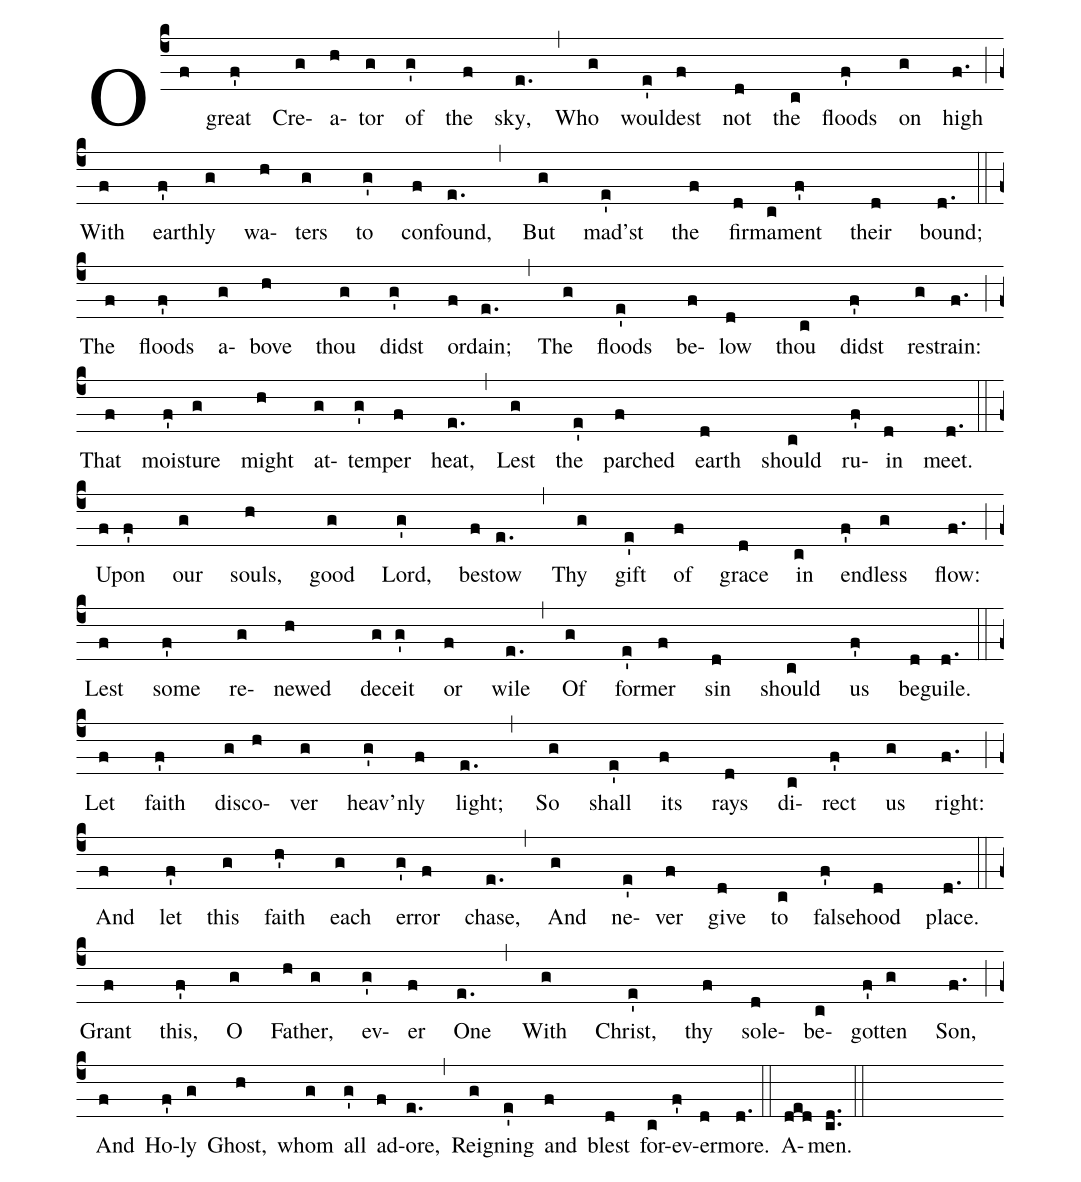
%%
(c4) O(f) great(f') Cre(g)a(h)tor(g) of(g') the(f) sky,(e.) (,)
Who(g) would(e')est(f) not(d) the(c) floods(f') on(g) high(f.) (;z)
With(f) earth(f')ly(g) wa(h)ters(g) to(g') con(f)found,(e.) (,)
But(g) mad'st(e') the(f) fir(d)ma(c)ment(f') their(d) bound;(d.) (::z)

The(f) floods(f') a(g)bove(h) thou(g) didst(g') or(f)dain;(e.) (,)
The(g) floods(e') be(f)low(d) thou(c) didst(f') re(g)strain:(f.) (;z)
That(f) moist(f')ure(g) might(h) at(g)temp(g')er(f) heat,(e.) (,)
Lest(g) the(e') parched(f) earth(d) should(c) ru(f')in(d) meet.(d.) (::z)

Up(f)on(f') our(g) souls,(h) good(g) Lord,(g') be(f)stow(e.) (,)
Thy(g) gift(e') of(f) grace(d) in(c) end(f')less(g) flow:(f.) (;z)
Lest(f) some(f') re(g)newed(h) de(g)ceit(g') or(f) wile(e.) (,)
Of(g) for(e')mer(f) sin(d) should(c) us(f') be(d)guile.(d.) (::z)

Let(f) faith(f') dis(g)co(h)ver(g) heav'n(g')ly(f) light;(e.) (,)
So(g) shall(e') its(f) rays(d) di(c)rect(f') us(g) right:(f.) (;z)
And(f) let(f') this(g) faith(h') each(g) er(g')ror(f) chase,(e.) (,)
And(g) ne(e')ver(f) give(d) to(c) false(f')hood(d) place.(d.) (::z)

Grant(f) this,(f') O(g) Fa(h)ther,(g) ev(g')er(f) One(e.) (,)
With(g) Christ,(e') thy(f) sole-(d)be(c)got(f')ten(g) Son,(f.) (;z)
And(f) Ho(f')ly(g) Ghost,(h) whom(g) all(g') ad(f)ore,(e.) (,)
Reign(g)ing(e') and(f) blest(d) for(c)ev(f')er(d)more.(d.) (::)

A(ded)men.(c.d.) (::)
